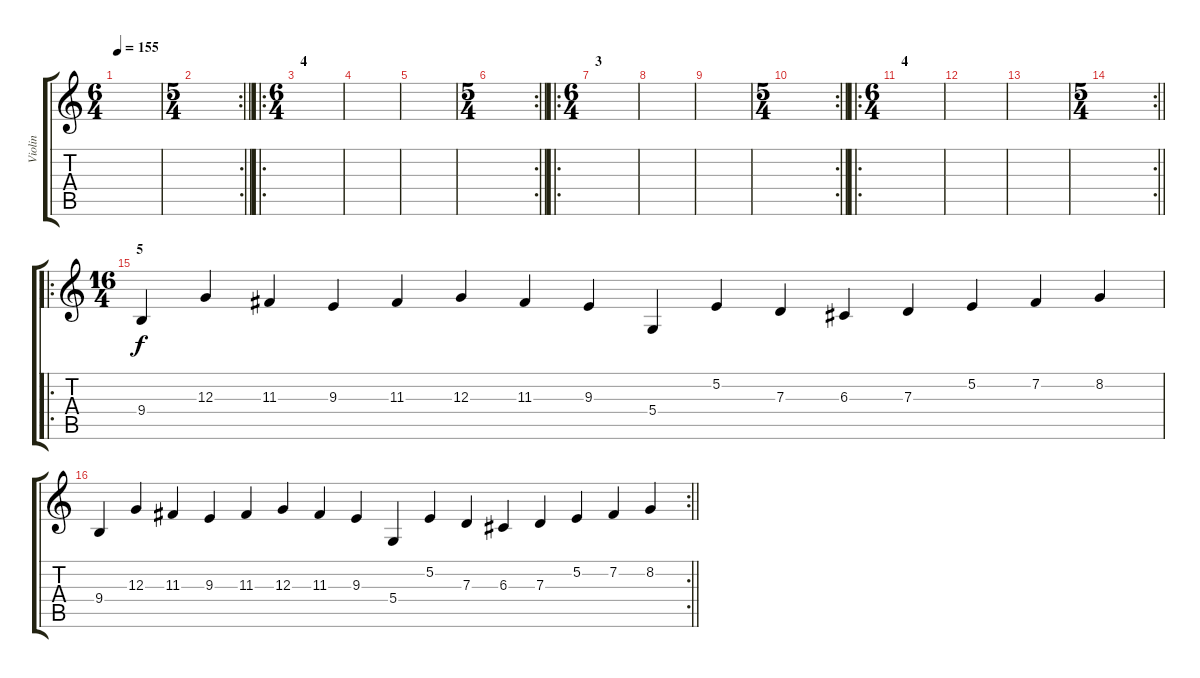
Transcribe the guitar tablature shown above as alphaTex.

\track ("Violin" "Violin") {instrument violin}
\staff {score tabs}
\tuning (E4 B3 G3 D3 A2 E2) {hide}
\ts (6 4)
\tempo 155
\clef g2
\ks c
|
\rc 2
\ts (5 4)
\barLineRight lightlight
|
\ro
\ts (6 4)
\section ("" "4")
|
|
|
\rc 2
\ts (5 4)
\barLineRight lightlight
|
\ro
\ts (6 4)
\section ("" "3")
|
|
|
\rc 2
\ts (5 4)
\barLineRight lightlight
|
\ro
\ts (6 4)
\section ("" "4")
|
|
|
\rc 2
\ts (5 4)
\barLineRight lightlight
|
\ro
\ts (16 4)
\section ("" "5")
9.4.4 12.3.4 11.3.4 9.3.4 11.3.4 12.3.4 11.3.4 9.3.4 5.4.4 5.2.4 7.3.4 6.3.4 7.3.4 5.2.4 7.2.4 8.2.4 |
\rc 2
\barLineRight lightlight
9.4.4 12.3.4 11.3.4 9.3.4 11.3.4 12.3.4 11.3.4 9.3.4 5.4.4 5.2.4 7.3.4 6.3.4 7.3.4 5.2.4 7.2.4 8.2.4
